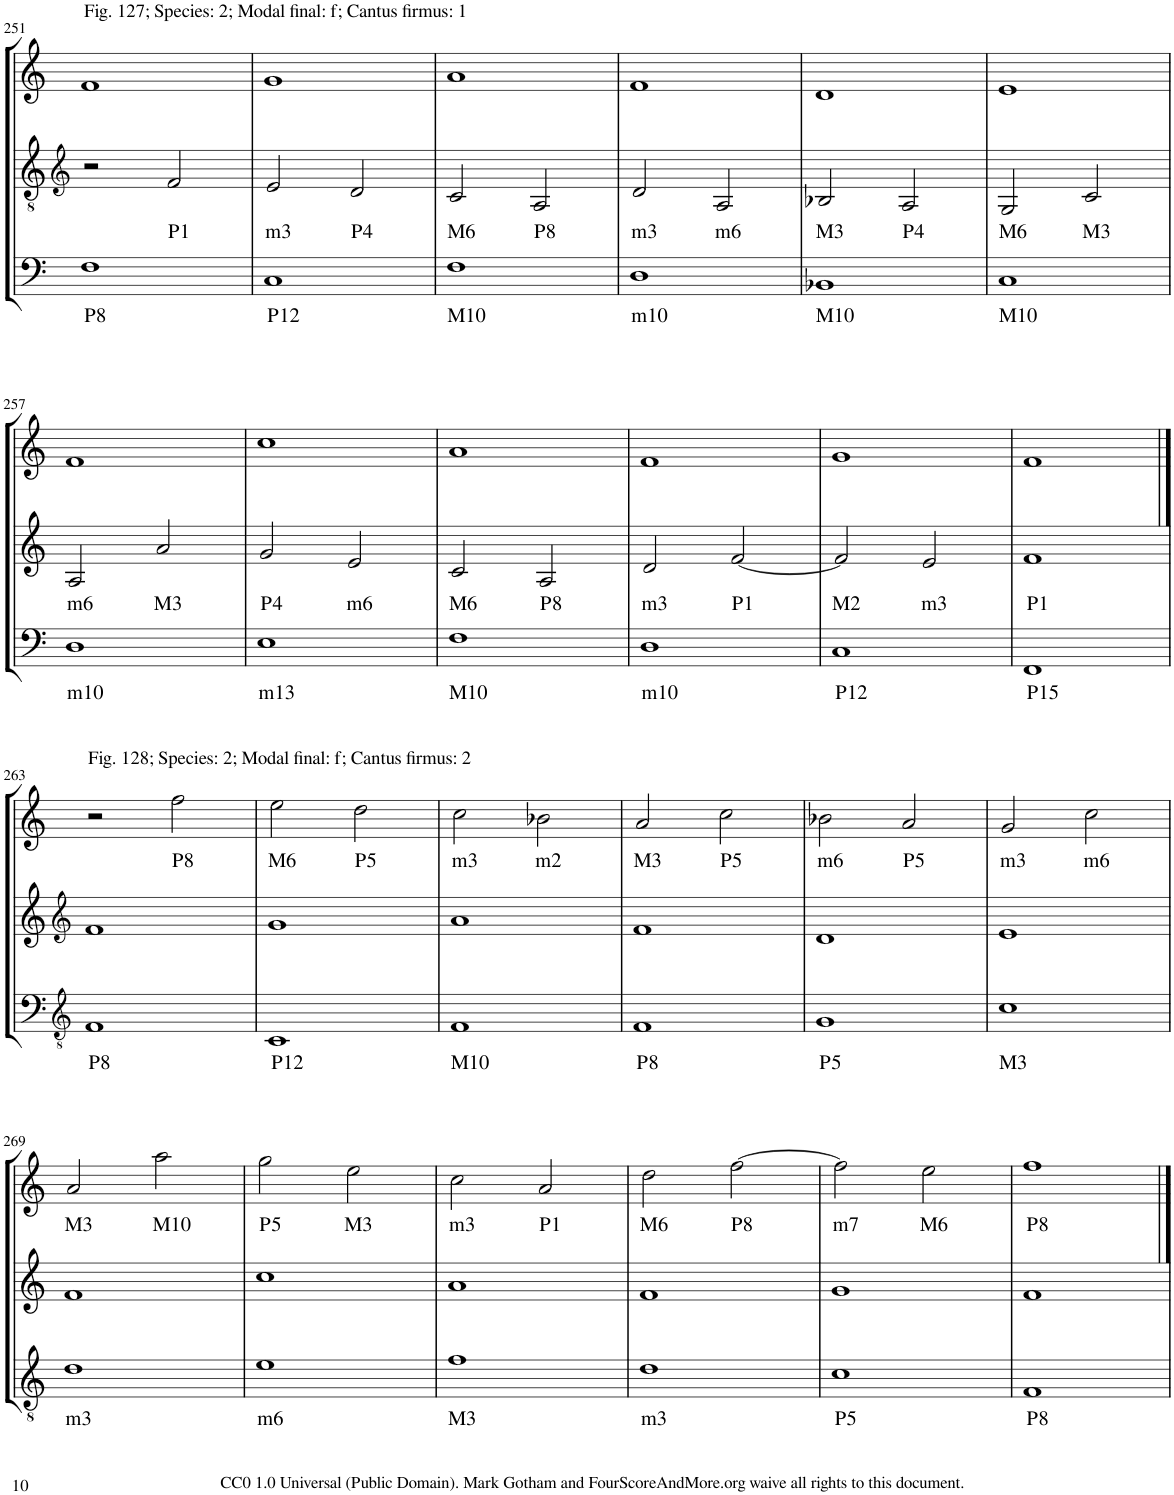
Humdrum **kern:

**kern	**text	**kern	**text	**kern	**text
*part3	*part3	*part2	*part2	*part1	*part1
*staff3	*staff3	*staff2	*staff2	*staff1	*staff1
*I"Piano	*	*I"Piano	*	*I"Piano	*
*I'Pno	*	*I'Pno	*	*I'Pno	*
!!LO:PB:g=z
*clefF4	*	*clefG2	*	*clefG2	*
*k[]	*	*k[]	*	*k[]	*
*M4/4	*	*M4/4	*	*M4/4	*
=251	=251	=251	=251	=251	=251
!	!	!	!	!LO:TX:a:t=Fig. 127; Species&colon; 2; Modal final&colon; f; Cantus firmus&colon; 1	!
!	!LO:LY:b	!	!	!	!
1F	P8	2r	.	1f	.
!	!	!	!LO:LY:b	!	!
.	.	2f/	P1	.	.
=252	=252	=252	=252	=252	=252
!	!LO:LY:b	!	!LO:LY:b	!	!
1C	P12	2e/	m3	1g	.
!	!	!	!LO:LY:b	!	!
.	.	2d/	P4	.	.
=253	=253	=253	=253	=253	=253
!	!LO:LY:b	!	!LO:LY:b	!	!
1F	M10	2c/	M6	1a	.
!	!	!	!LO:LY:b	!	!
.	.	2A/	P8	.	.
=254	=254	=254	=254	=254	=254
!	!LO:LY:b	!	!LO:LY:b	!	!
1D	m10	2d/	m3	1f	.
!	!	!	!LO:LY:b	!	!
.	.	2A/	m6	.	.
=255	=255	=255	=255	=255	=255
!	!LO:LY:b	!	!LO:LY:b	!	!
1BB-X	M10	2B-X/	M3	1d	.
!	!	!	!LO:LY:b	!	!
.	.	2A/	P4	.	.
=256	=256	=256	=256	=256	=256
!	!LO:LY:b	!	!LO:LY:b	!	!
1C	M10	2G/	M6	1e	.
!	!	!	!LO:LY:b	!	!
.	.	2c/	M3	.	.
!!LO:LB:g=z
=257	=257	=257	=257	=257	=257
!	!LO:LY:b	!	!LO:LY:b	!	!
1D	m10	2A/	m6	1f	.
!	!	!	!LO:LY:b	!	!
.	.	2a/	M3	.	.
=258	=258	=258	=258	=258	=258
!	!LO:LY:b	!	!LO:LY:b	!	!
1E	m13	2g/	P4	1cc	.
!	!	!	!LO:LY:b	!	!
.	.	2e/	m6	.	.
=259	=259	=259	=259	=259	=259
!	!LO:LY:b	!	!LO:LY:b	!	!
1F	M10	2c/	M6	1a	.
!	!	!	!LO:LY:b	!	!
.	.	2A/	P8	.	.
=260	=260	=260	=260	=260	=260
!	!LO:LY:b	!	!LO:LY:b	!	!
1D	m10	2d/	m3	1f	.
!	!	!	!LO:LY:b	!	!
.	.	[2f/	P1	.	.
=261	=261	=261	=261	=261	=261
!	!LO:LY:b	!	!LO:LY:b	!	!
1C	P12	2f/]	M2	1g	.
!	!	!	!LO:LY:b	!	!
.	.	2e/	m3	.	.
=262	=262	=262	=262	=262	=262
!	!LO:LY:b	!	!LO:LY:b	!	!
1FF	P15	1f	P1	1f	.
!!LO:LB:g=z
==263	==263	==263	==263	==263	==263
*clefGv2	*	*clefG2	*	*	*
!	!	!	!	!LO:TX:a:t=Fig. 128; Species&colon; 2; Modal final&colon; f; Cantus firmus&colon; 2	!
!	!LO:LY:b	!	!	!	!
1F	P8	1f	.	2r	.
!	!	!	!	!	!LO:LY:b
.	.	.	.	2ff\	P8
=264	=264	=264	=264	=264	=264
!	!LO:LY:b	!	!	!	!LO:LY:b
1C	P12	1g	.	2ee\	M6
!	!	!	!	!	!LO:LY:b
.	.	.	.	2dd\	P5
=265	=265	=265	=265	=265	=265
!	!LO:LY:b	!	!	!	!LO:LY:b
1F	M10	1a	.	2cc\	m3
!	!	!	!	!	!LO:LY:b
.	.	.	.	2b-X\	m2
=266	=266	=266	=266	=266	=266
!	!LO:LY:b	!	!	!	!LO:LY:b
1F	P8	1f	.	2a/	M3
!	!	!	!	!	!LO:LY:b
.	.	.	.	2cc\	P5
=267	=267	=267	=267	=267	=267
!	!LO:LY:b	!	!	!	!LO:LY:b
1G	P5	1d	.	2b-X\	m6
!	!	!	!	!	!LO:LY:b
.	.	.	.	2a/	P5
=268	=268	=268	=268	=268	=268
!	!LO:LY:b	!	!	!	!LO:LY:b
1c	M3	1e	.	2g/	m3
!	!	!	!	!	!LO:LY:b
.	.	.	.	2cc\	m6
!!LO:LB:g=z
=269	=269	=269	=269	=269	=269
!	!LO:LY:b	!	!	!	!LO:LY:b
1d	m3	1f	.	2a/	M3
!	!	!	!	!	!LO:LY:b
.	.	.	.	2aa\	M10
=270	=270	=270	=270	=270	=270
!	!LO:LY:b	!	!	!	!LO:LY:b
1e	m6	1cc	.	2gg\	P5
!	!	!	!	!	!LO:LY:b
.	.	.	.	2ee\	M3
=271	=271	=271	=271	=271	=271
!	!LO:LY:b	!	!	!	!LO:LY:b
1f	M3	1a	.	2cc\	m3
!	!	!	!	!	!LO:LY:b
.	.	.	.	2a/	P1
=272	=272	=272	=272	=272	=272
!	!LO:LY:b	!	!	!	!LO:LY:b
1d	m3	1f	.	2dd\	M6
!	!	!	!	!	!LO:LY:b
.	.	.	.	[2ff\	P8
=273	=273	=273	=273	=273	=273
!	!LO:LY:b	!	!	!	!LO:LY:b
1c	P5	1g	.	2ff\]	m7
!	!	!	!	!	!LO:LY:b
.	.	.	.	2ee\	M6
=274	=274	=274	=274	=274	=274
!	!LO:LY:b	!	!	!	!LO:LY:b
1F	P8	1f	.	1ff	P8
==	==	==	==	==	==
*-	*-	*-	*-	*-	*-
